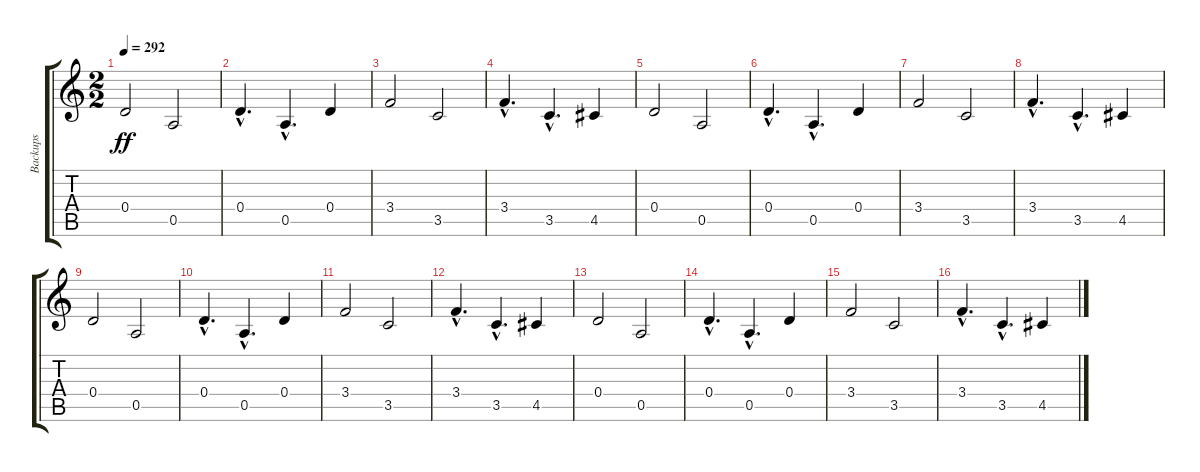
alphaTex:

\track ("Backups" "Backups") {instrument acousticbass}
\staff {score tabs}
\tuning (E4 B3 G3 D3 A2 E2) {hide}
\ts (2 2)
\tempo 292
\clef g2
\ks c
0.4.2{dy ff} 0.5.2 |
0.4{hac}.4{d} 0.5{hac}.4{d} 0.4.4 |
3.4.2 3.5.2 |
3.4{hac}.4{d} 3.5{hac}.4{d} 4.5.4 |
0.4.2 0.5.2 |
0.4{hac}.4{d} 0.5{hac}.4{d} 0.4.4 |
3.4.2 3.5.2 |
3.4{hac}.4{d} 3.5{hac}.4{d} 4.5.4 |
0.4.2 0.5.2 |
0.4{hac}.4{d} 0.5{hac}.4{d} 0.4.4 |
3.4.2 3.5.2 |
3.4{hac}.4{d} 3.5{hac}.4{d} 4.5.4 |
0.4.2 0.5.2 |
0.4{hac}.4{d} 0.5{hac}.4{d} 0.4.4 |
3.4.2 3.5.2 |
3.4{hac}.4{d} 3.5{hac}.4{d} 4.5.4
